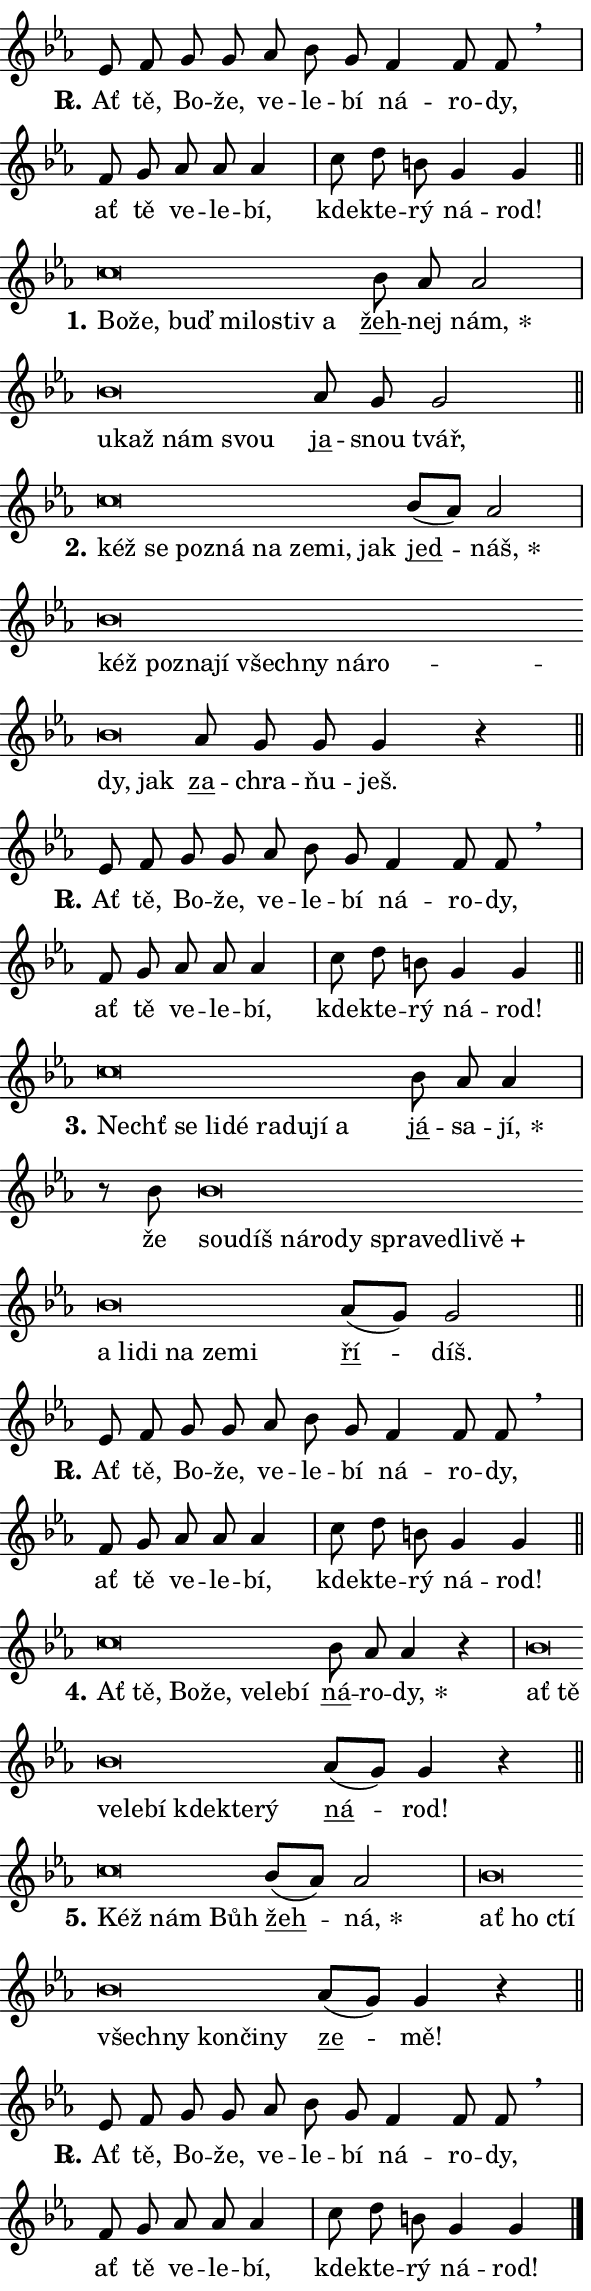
\version "2.24.0"
\header { tagline = "" }
\paper {
  indent = 0\cm
  top-margin = 0\cm
  right-margin = 0.13\cm % to fit lyric hyphens
  bottom-margin = 0\cm
  left-margin = 0\cm
  paper-width = 10\cm
  page-breaking = #ly:one-page-breaking
  system-system-spacing.basic-distance = #11
  score-system-spacing.basic-distance = #11
  ragged-last = ##f
}


%% Author: Thomas Morley
%% https://lists.gnu.org/archive/html/lilypond-user/2020-05/msg00002.html
#(define (line-position grob)
"Returns position of @var[grob} in current system:
   @code{'start}, if at first time-step
   @code{'end}, if at last time-step
   @code{'middle} otherwise
"
  (let* ((col (ly:item-get-column grob))
         (ln (ly:grob-object col 'left-neighbor))
         (rn (ly:grob-object col 'right-neighbor))
         (col-to-check-left (if (ly:grob? ln) ln col))
         (col-to-check-right (if (ly:grob? rn) rn col))
         (break-dir-left
           (and
             (ly:grob-property col-to-check-left 'non-musical #f)
             (ly:item-break-dir col-to-check-left)))
         (break-dir-right
           (and
             (ly:grob-property col-to-check-right 'non-musical #f)
             (ly:item-break-dir col-to-check-right))))
        (cond ((eqv? 1 break-dir-left) 'start)
              ((eqv? -1 break-dir-right) 'end)
              (else 'middle))))

#(define (tranparent-at-line-position vctor)
  (lambda (grob)
  "Relying on @code{line-position} select the relevant enry from @var{vctor}.
Used to determine transparency,"
    (case (line-position grob)
      ((end) (not (vector-ref vctor 0)))
      ((middle) (not (vector-ref vctor 1)))
      ((start) (not (vector-ref vctor 2))))))

noteHeadBreakVisibility =
#(define-music-function (break-visibility)(vector?)
"Makes @code{NoteHead}s transparent relying on @var{break-visibility}"
#{
  \override NoteHead.transparent =
    #(tranparent-at-line-position break-visibility)
#})

#(define delete-ledgers-for-transparent-note-heads
  (lambda (grob)
    "Reads whether a @code{NoteHead} is transparent.
If so this @code{NoteHead} is removed from @code{'note-heads} from
@var{grob}, which is supposed to be @code{LedgerLineSpanner}.
As a result ledgers are not printed for this @code{NoteHead}"
    (let* ((nhds-array (ly:grob-object grob 'note-heads))
           (nhds-list
             (if (ly:grob-array? nhds-array)
                 (ly:grob-array->list nhds-array)
                 '()))
           ;; Relies on the transparent-property being done before
           ;; Staff.LedgerLineSpanner.after-line-breaking is executed.
           ;; This is fragile ...
           (to-keep
             (remove
               (lambda (nhd)
                 (ly:grob-property nhd 'transparent #f))
               nhds-list)))
      ;; TODO find a better method to iterate over grob-arrays, similiar
      ;; to filter/remove etc for lists
      ;; For now rebuilt from scratch
      (set! (ly:grob-object grob 'note-heads)  '())
      (for-each
        (lambda (nhd)
          (ly:pointer-group-interface::add-grob grob 'note-heads nhd))
        to-keep))))

squashNotes = {
  \override NoteHead.X-extent = #'(-0.2 . 0.2)
  \override NoteHead.Y-extent = #'(-0.75 . 0)
  \override NoteHead.stencil =
    #(lambda (grob)
       (let ((pos (ly:grob-property grob 'staff-position)))
         (begin
           (if (< pos -7) (display "ERROR: Lower brevis then expected\n") (display ""))
           (if (<= pos -6) ly:text-interface::print ly:note-head::print))))
}
unSquashNotes = {
  \revert NoteHead.X-extent
  \revert NoteHead.Y-extent
  \revert NoteHead.stencil
}

hideNotes = \noteHeadBreakVisibility #begin-of-line-visible
unHideNotes = \noteHeadBreakVisibility #all-visible

% work-around for resetting accidentals
% https://lilypond.org/doc/v2.23/Documentation/notation/displaying-rhythms#unmetered-music
cadenzaMeasure = {
  \cadenzaOff
  \partial 1024 s1024
  \cadenzaOn
}

#(define-markup-command (accent layout props text) (markup?)
  "Underline accented syllable"
  (interpret-markup layout props
    #{\markup \override #'(offset . 4.3) \underline { #text }#}))

responsum = \markup \concat {
  "R" \hspace #-1.05 \path #0.1 #'((moveto 0 0.07) (lineto 0.9 0.8)) \hspace #0.05 "."
}

spaceSize = #0.6828661417322834 % exact space size for TeX Gyre Schola

\layout {
  \context {
    \Staff
    \remove "Time_signature_engraver"
    \override LedgerLineSpanner.after-line-breaking = #delete-ledgers-for-transparent-note-heads
  }
  \context {
    \Lyrics {
      \override LyricSpace.minimum-distance = \spaceSize
      \override LyricText.font-name = #"TeX Gyre Schola"
      \override LyricText.font-size = 1
      \override StanzaNumber.font-name = #"TeX Gyre Schola Bold"
      \override StanzaNumber.font-size = 1
    }
  }
  \context {
    \Score 
    \override NoteHead.text =
      #(lambda (grob) 
        (let ((pos (ly:grob-property grob 'staff-position)))
          #{\markup {
            \combine
              \halign #-0.55 \raise #(if (= pos -6) 0 0.5) \override #'(thickness . 2) \draw-line #'(3.2 . 0)
              \musicglyph "noteheads.sM1"
          }#}))
  }
}

% magnetic-lyrics.ily
%
%   written by
%     Jean Abou Samra <jean@abou-samra.fr>
%     Werner Lemberg <wl@gnu.org>
%
%   adapted by
%     Jiri Hon <jiri.hon@gmail.com>
%
% Version 2022-Apr-15

% https://www.mail-archive.com/lilypond-user@gnu.org/msg149350.html

#(define (Left_hyphen_pointer_engraver context)
   "Collect syllable-hyphen-syllable occurrences in lyrics and store
them in properties.  This engraver only looks to the left.  For
example, if the lyrics input is @code{foo -- bar}, it does the
following.

@itemize @bullet
@item
Set the @code{text} property of the @code{LyricHyphen} grob between
@q{foo} and @q{bar} to @code{foo}.

@item
Set the @code{left-hyphen} property of the @code{LyricText} grob with
text @q{foo} to the @code{LyricHyphen} grob between @q{foo} and
@q{bar}.
@end itemize

Use this auxiliary engraver in combination with the
@code{lyric-@/text::@/apply-@/magnetic-@/offset!} hook."
   (let ((hyphen #f)
         (text #f))
     (make-engraver
      (acknowledgers
       ((lyric-syllable-interface engraver grob source-engraver)
        (set! text grob)))
      (end-acknowledgers
       ((lyric-hyphen-interface engraver grob source-engraver)
        ;(when (not (grob::has-interface grob 'lyric-space-interface))
          (set! hyphen grob)));)
      ((stop-translation-timestep engraver)
       (when (and text hyphen)
         (ly:grob-set-object! text 'left-hyphen hyphen))
       (set! text #f)
       (set! hyphen #f)))))

#(define (lyric-text::apply-magnetic-offset! grob)
   "If the space between two syllables is less than the value in
property @code{LyricText@/.details@/.squash-threshold}, move the right
syllable to the left so that it gets concatenated with the left
syllable.

Use this function as a hook for
@code{LyricText@/.after-@/line-@/breaking} if the
@code{Left_@/hyphen_@/pointer_@/engraver} is active."
   (let ((hyphen (ly:grob-object grob 'left-hyphen #f)))
     (when hyphen
       (let ((left-text (ly:spanner-bound hyphen LEFT)))
         (when (grob::has-interface left-text 'lyric-syllable-interface)
           (let* ((common (ly:grob-common-refpoint grob left-text X))
                  (this-x-ext (ly:grob-extent grob common X))
                  (left-x-ext
                   (begin
                     ;; Trigger magnetism for left-text.
                     (ly:grob-property left-text 'after-line-breaking)
                     (ly:grob-extent left-text common X)))
                  ;; `delta` is the gap width between two syllables.
                  (delta (- (interval-start this-x-ext)
                            (interval-end left-x-ext)))
                  (details (ly:grob-property grob 'details))
                  (threshold (assoc-get 'squash-threshold details 0.2)))
             (when (< delta threshold)
               (let* (;; We have to manipulate the input text so that
                      ;; ligatures crossing syllable boundaries are not
                      ;; disabled.  For languages based on the Latin
                      ;; script this is essentially a beautification.
                      ;; However, for non-Western scripts it can be a
                      ;; necessity.
                      (lt (ly:grob-property left-text 'text))
                      (rt (ly:grob-property grob 'text))
                      (is-space (grob::has-interface hyphen 'lyric-space-interface))
                      (space (if is-space " " ""))
                      (extra-delta (if is-space spaceSize 0))
                      ;; Append new syllable.
                      (ltrt-space (if (and (string? lt) (string? rt))
                                (string-append lt space rt)
                                (make-concat-markup (list lt space rt))))
                      ;; Right-align `ltrt` to the right side.
                      (ltrt-space-markup (grob-interpret-markup
                               grob
                               (make-translate-markup
                                (cons (interval-length this-x-ext) 0)
                                (make-right-align-markup ltrt-space)))))
                 (begin
                   ;; Don't print `left-text`.
                   (ly:grob-set-property! left-text 'stencil #f)
                   ;; Set text and stencil (which holds all collected
                   ;; syllables so far) and shift it to the left.
                   (ly:grob-set-property! grob 'text ltrt-space)
                   (ly:grob-set-property! grob 'stencil ltrt-space-markup)
                   (ly:grob-translate-axis! grob (- (- delta extra-delta)) X))))))))))


#(define (lyric-hyphen::displace-bounds-first grob)
   ;; Make very sure this callback isn't triggered too early.
   (let ((left (ly:spanner-bound grob LEFT))
         (right (ly:spanner-bound grob RIGHT)))
     (ly:grob-property left 'after-line-breaking)
     (ly:grob-property right 'after-line-breaking)
     (ly:lyric-hyphen::print grob)))

squashThreshold = #0.4

\layout {
  \context {
    \Lyrics
    \consists #Left_hyphen_pointer_engraver
    \override LyricText.after-line-breaking =
      #lyric-text::apply-magnetic-offset!
    \override LyricHyphen.stencil = #lyric-hyphen::displace-bounds-first
    \override LyricText.details.squash-threshold = \squashThreshold
    \override LyricHyphen.minimum-distance = 0
    \override LyricHyphen.minimum-length = \squashThreshold
  }
}

squashText = \override LyricText.details.squash-threshold = 9999
unSquashText = \override LyricText.details.squash-threshold = \squashThreshold

leftText = \override LyricText.self-alignment-X = #LEFT
unLeftText = \revert LyricText.self-alignment-X

starOffset = #(lambda (grob) 
                (let ((x_offset (ly:self-alignment-interface::aligned-on-x-parent grob)))
                  (if (= x_offset 0) 0 (+ x_offset 1.2))))

star = #(define-music-function (syllable)(string?)
"Append star separator at the end of a syllable"
#{
  \once \override LyricText.X-offset = #starOffset
  \lyricmode { \markup {
    #syllable
    \override #'((font-name . "TeX Gyre Schola Bold")) \hspace #0.2 \lower #0.65 \larger "*"
  } }
#})

starAccent = #(define-music-function (syllable)(string?)
"Append star separator at the end of a syllable and make accent"
#{
  \once \override LyricText.X-offset = #starOffset
  \lyricmode { \markup {
    \accent #syllable
    \override #'((font-name . "TeX Gyre Schola Bold")) \hspace #0.2 \lower #0.65 \larger "*"
  } }
#})

breath = #(define-music-function (syllable)(string?)
"Append breathing indicator at the end of a syllable"
#{
  \lyricmode { \markup { #syllable "+" } }
#})

optionalBreath = #(define-music-function (syllable)(string?)
"Append optional breathing indicator at the end of a syllable"
#{
  \lyricmode { \markup { #syllable "(+)" } }
#})


\score {
    <<
        \new Voice = "melody" { \cadenzaOn \key es \major \relative { es'8 f g g as bes g \bar "" f4 f8 f \breathe \cadenzaMeasure \bar "|" f g as as as4 \cadenzaMeasure \bar "|" c8 d b g4 g \cadenzaMeasure \bar "||" \break } }
        \new Lyrics \lyricsto "melody" { \lyricmode { \set stanza = \responsum
Ať tě, Bo -- že, ve -- le -- bí ná -- ro -- dy, ať tě ve -- le -- bí, kde -- kte -- rý ná -- rod! } }
    >>
    \layout {}
}

\score {
    <<
        \new Voice = "melody" { \cadenzaOn \key es \major \relative { \squashNotes c''\breve*1/16 \hideNotes \breve*1/16 \bar "" \breve*1/16 \bar "" \breve*1/16 \bar "" \breve*1/16 \bar "" \breve*1/16 \breve*1/16 \bar "" \unHideNotes \unSquashNotes \bar "" bes8 as as2 \cadenzaMeasure \bar "|" \squashNotes bes\breve*1/16 \hideNotes \breve*1/16 \bar "" \breve*1/16 \breve*1/16 \bar "" \unHideNotes \unSquashNotes \bar "" as8 g g2 \cadenzaMeasure \bar "||" \break } }
        \new Lyrics \lyricsto "melody" { \lyricmode { \set stanza = "1."
\leftText Bo -- \squashText že, buď mi -- lo -- stiv a \unLeftText \unSquashText \markup \accent žeh -- nej \star nám, \leftText u -- \squashText kaž nám svou \unLeftText \unSquashText \markup \accent ja -- snou tvář, } }
    >>
    \layout {}
}

\score {
    <<
        \new Voice = "melody" { \cadenzaOn \key es \major \relative { \squashNotes c''\breve*1/16 \hideNotes \breve*1/16 \bar "" \breve*1/16 \bar "" \breve*1/16 \bar "" \breve*1/16 \bar "" \breve*1/16 \bar "" \breve*1/16 \breve*1/16 \bar "" \unHideNotes \unSquashNotes \bar "" bes8[( as)] as2 \cadenzaMeasure \bar "|" \squashNotes bes\breve*1/16 \hideNotes \breve*1/16 \bar "" \breve*1/16 \bar "" \breve*1/16 \bar "" \breve*1/16 \bar "" \breve*1/16 \bar "" \breve*1/16 \bar "" \breve*1/16 \bar "" \breve*1/16 \breve*1/16 \bar "" \unHideNotes \unSquashNotes \bar "" as8 g g g4 r \cadenzaMeasure \bar "||" \break } }
        \new Lyrics \lyricsto "melody" { \lyricmode { \set stanza = "2."
\leftText kéž \squashText se po -- zná na ze -- mi, jak \unLeftText \unSquashText \markup \accent jed -- \star náš, \leftText kéž \squashText po -- zna -- jí všech -- ny ná -- ro -- dy, jak \unLeftText \unSquashText \markup \accent za -- chra -- ňu -- ješ. } }
    >>
    \layout {}
}

\score {
    <<
        \new Voice = "melody" { \cadenzaOn \key es \major \relative { es'8 f g g as bes g \bar "" f4 f8 f \breathe \cadenzaMeasure \bar "|" f g as as as4 \cadenzaMeasure \bar "|" c8 d b g4 g \cadenzaMeasure \bar "||" \break } }
        \new Lyrics \lyricsto "melody" { \lyricmode { \set stanza = \responsum
Ať tě, Bo -- že, ve -- le -- bí ná -- ro -- dy, ať tě ve -- le -- bí, kde -- kte -- rý ná -- rod! } }
    >>
    \layout {}
}

\score {
    <<
        \new Voice = "melody" { \cadenzaOn \key es \major \relative { \squashNotes c''\breve*1/16 \hideNotes \breve*1/16 \bar "" \breve*1/16 \bar "" \breve*1/16 \bar "" \breve*1/16 \bar "" \breve*1/16 \bar "" \breve*1/16 \breve*1/16 \bar "" \unHideNotes \unSquashNotes \bar "" bes8 as as4 \cadenzaMeasure \bar "|" r8 bes8 \squashNotes bes\breve*1/16 \hideNotes \breve*1/16 \bar "" \breve*1/16 \bar "" \breve*1/16 \bar "" \breve*1/16 \bar "" \breve*1/16 \bar "" \breve*1/16 \bar "" \breve*1/16 \bar "" \breve*1/16 \bar "" \breve*1/16 \bar "" \breve*1/16 \bar "" \breve*1/16 \bar "" \breve*1/16 \bar "" \breve*1/16 \breve*1/16 \bar "" \unHideNotes \unSquashNotes \bar "" as8[( g)] g2 \cadenzaMeasure \bar "||" \break } }
        \new Lyrics \lyricsto "melody" { \lyricmode { \set stanza = "3."
\leftText Nechť \squashText se li -- dé ra -- du -- jí a \unLeftText \unSquashText \markup \accent já -- sa -- \star jí, že \leftText sou -- \squashText díš ná -- ro -- dy spra -- ve -- dli -- \breath "vě" a li -- di na ze -- mi \unLeftText \unSquashText \markup \accent ří -- díš. } }
    >>
    \layout {}
}

\score {
    <<
        \new Voice = "melody" { \cadenzaOn \key es \major \relative { es'8 f g g as bes g \bar "" f4 f8 f \breathe \cadenzaMeasure \bar "|" f g as as as4 \cadenzaMeasure \bar "|" c8 d b g4 g \cadenzaMeasure \bar "||" \break } }
        \new Lyrics \lyricsto "melody" { \lyricmode { \set stanza = \responsum
Ať tě, Bo -- že, ve -- le -- bí ná -- ro -- dy, ať tě ve -- le -- bí, kde -- kte -- rý ná -- rod! } }
    >>
    \layout {}
}

\score {
    <<
        \new Voice = "melody" { \cadenzaOn \key es \major \relative { \squashNotes c''\breve*1/16 \hideNotes \breve*1/16 \bar "" \breve*1/16 \bar "" \breve*1/16 \bar "" \breve*1/16 \bar "" \breve*1/16 \breve*1/16 \bar "" \unHideNotes \unSquashNotes \bar "" bes8 as as4 r \cadenzaMeasure \bar "|" \squashNotes bes\breve*1/16 \hideNotes \breve*1/16 \bar "" \breve*1/16 \bar "" \breve*1/16 \bar "" \breve*1/16 \bar "" \breve*1/16 \bar "" \breve*1/16 \breve*1/16 \bar "" \unHideNotes \unSquashNotes \bar "" as8[( g)] g4 r \cadenzaMeasure \bar "||" \break } }
        \new Lyrics \lyricsto "melody" { \lyricmode { \set stanza = "4."
\leftText Ať \squashText tě, Bo -- že, ve -- le -- bí \unLeftText \unSquashText \markup \accent ná -- ro -- \star dy, \leftText ať \squashText tě ve -- le -- bí kde -- kte -- rý \unLeftText \unSquashText \markup \accent ná -- rod! } }
    >>
    \layout {}
}

\score {
    <<
        \new Voice = "melody" { \cadenzaOn \key es \major \relative { \squashNotes c''\breve*1/16 \hideNotes \breve*1/16 \breve*1/16 \bar "" \unHideNotes \unSquashNotes \bar "" bes8[( as)] as2 \cadenzaMeasure \bar "|" \squashNotes bes\breve*1/16 \hideNotes \breve*1/16 \bar "" \breve*1/16 \bar "" \breve*1/16 \bar "" \breve*1/16 \bar "" \breve*1/16 \bar "" \breve*1/16 \breve*1/16 \bar "" \unHideNotes \unSquashNotes \bar "" as8[( g)] g4 r \cadenzaMeasure \bar "||" \break } }
        \new Lyrics \lyricsto "melody" { \lyricmode { \set stanza = "5."
\leftText Kéž \squashText nám Bůh \unLeftText \unSquashText \markup \accent žeh -- \star ná, \leftText ať \squashText ho ctí všech -- ny kon -- či -- ny \unLeftText \unSquashText \markup \accent ze -- mě! } }
    >>
    \layout {}
}

\score {
    <<
        \new Voice = "melody" { \cadenzaOn \key es \major \relative { es'8 f g g as bes g \bar "" f4 f8 f \breathe \cadenzaMeasure \bar "|" f g as as as4 \cadenzaMeasure \bar "|" c8 d b g4 g \cadenzaMeasure \bar "||" \break } \bar "|." }
        \new Lyrics \lyricsto "melody" { \lyricmode { \set stanza = \responsum
Ať tě, Bo -- že, ve -- le -- bí ná -- ro -- dy, ať tě ve -- le -- bí, kde -- kte -- rý ná -- rod! } }
    >>
    \layout {}
}
